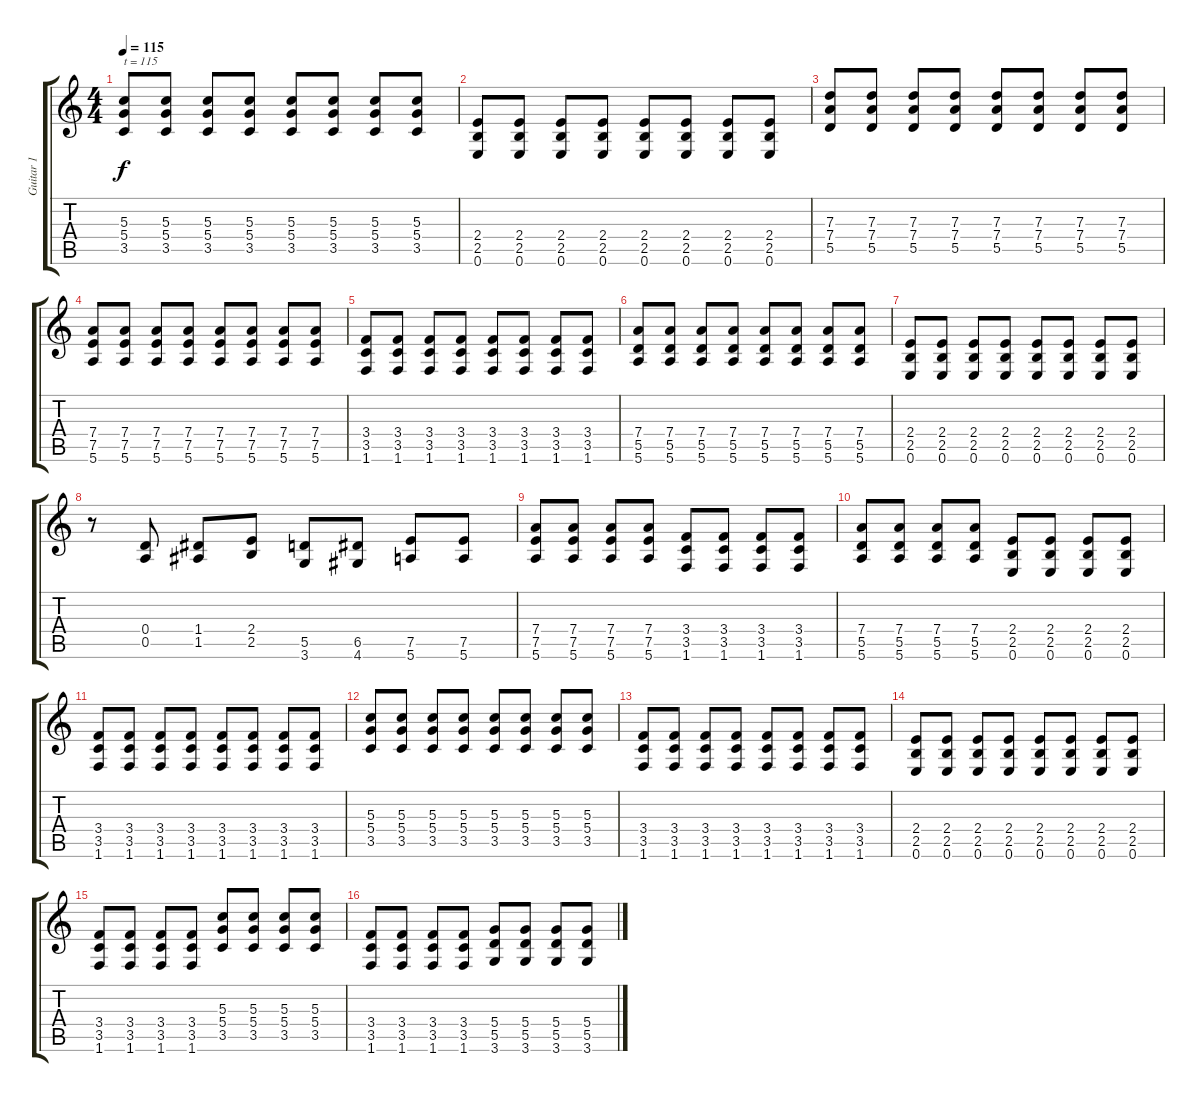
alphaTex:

\track ("Guitar 1" "Guitar 1") {instrument distortionguitar}
\staff {score tabs}
\tuning (E4 B3 G3 D3 A2 E2) {hide}
\ts (4 4)
\tempo 115
\clef g2
\ks c
(5.3 5.4 3.5).8{txt "t = 115" dy f instrument distortionguitar} (5.3 5.4 3.5).8 (5.3 5.4 3.5).8 (5.3 5.4 3.5).8 (5.3 5.4 3.5).8 (5.3 5.4 3.5).8 (5.3 5.4 3.5).8 (5.3 5.4 3.5).8 |
(2.4 2.5 0.6).8 (2.4 2.5 0.6).8 (2.4 2.5 0.6).8 (2.4 2.5 0.6).8 (2.4 2.5 0.6).8 (2.4 2.5 0.6).8 (2.4 2.5 0.6).8 (2.4 2.5 0.6).8 |
(7.3 7.4 5.5).8 (7.3 7.4 5.5).8 (7.3 7.4 5.5).8 (7.3 7.4 5.5).8 (7.3 7.4 5.5).8 (7.3 7.4 5.5).8 (7.3 7.4 5.5).8 (7.3 7.4 5.5).8 |
(7.4 7.5 5.6).8 (7.4 7.5 5.6).8 (7.4 7.5 5.6).8 (7.4 7.5 5.6).8 (7.4 7.5 5.6).8 (7.4 7.5 5.6).8 (7.4 7.5 5.6).8 (7.4 7.5 5.6).8 |
(3.4 3.5 1.6).8 (3.4 3.5 1.6).8 (3.4 3.5 1.6).8 (3.4 3.5 1.6).8 (3.4 3.5 1.6).8 (3.4 3.5 1.6).8 (3.4 3.5 1.6).8 (3.4 3.5 1.6).8 |
(7.4 5.5 5.6).8 (7.4 5.5 5.6).8 (7.4 5.5 5.6).8 (7.4 5.5 5.6).8 (7.4 5.5 5.6).8 (7.4 5.5 5.6).8 (7.4 5.5 5.6).8 (7.4 5.5 5.6).8 |
(2.4 2.5 0.6).8 (2.4 2.5 0.6).8 (2.4 2.5 0.6).8 (2.4 2.5 0.6).8 (2.4 2.5 0.6).8 (2.4 2.5 0.6).8 (2.4 2.5 0.6).8 (2.4 2.5 0.6).8 |
r.8 (0.4 0.5).8 (1.4 1.5).8 (2.4 2.5).8 (5.5 3.6).8 (6.5 4.6).8 (7.5 5.6).8 (7.5 5.6).8 |
(7.4 7.5 5.6).8 (7.4 7.5 5.6).8 (7.4 7.5 5.6).8 (7.4 7.5 5.6).8 (3.4 3.5 1.6).8 (3.4 3.5 1.6).8 (3.4 3.5 1.6).8 (3.4 3.5 1.6).8 |
(7.4 5.5 5.6).8 (7.4 5.5 5.6).8 (7.4 5.5 5.6).8 (7.4 5.5 5.6).8 (2.4 2.5 0.6).8 (2.4 2.5 0.6).8 (2.4 2.5 0.6).8 (2.4 2.5 0.6).8 |
(3.4 3.5 1.6).8 (3.4 3.5 1.6).8 (3.4 3.5 1.6).8 (3.4 3.5 1.6).8 (3.4 3.5 1.6).8 (3.4 3.5 1.6).8 (3.4 3.5 1.6).8 (3.4 3.5 1.6).8 |
(5.3 5.4 3.5).8 (5.3 5.4 3.5).8 (5.3 5.4 3.5).8 (5.3 5.4 3.5).8 (5.3 5.4 3.5).8 (5.3 5.4 3.5).8 (5.3 5.4 3.5).8 (5.3 5.4 3.5).8 |
(3.4 3.5 1.6).8 (3.4 3.5 1.6).8 (3.4 3.5 1.6).8 (3.4 3.5 1.6).8 (3.4 3.5 1.6).8 (3.4 3.5 1.6).8 (3.4 3.5 1.6).8 (3.4 3.5 1.6).8 |
(2.4 2.5 0.6).8 (2.4 2.5 0.6).8 (2.4 2.5 0.6).8 (2.4 2.5 0.6).8 (2.4 2.5 0.6).8 (2.4 2.5 0.6).8 (2.4 2.5 0.6).8 (2.4 2.5 0.6).8 |
(3.4 3.5 1.6).8 (3.4 3.5 1.6).8 (3.4 3.5 1.6).8 (3.4 3.5 1.6).8 (5.3 5.4 3.5).8 (5.3 5.4 3.5).8 (5.3 5.4 3.5).8 (5.3 5.4 3.5).8 |
(3.4 3.5 1.6).8 (3.4 3.5 1.6).8 (3.4 3.5 1.6).8 (3.4 3.5 1.6).8 (5.4 5.5 3.6).8 (5.4 5.5 3.6).8 (5.4 5.5 3.6).8 (5.4 5.5 3.6).8
